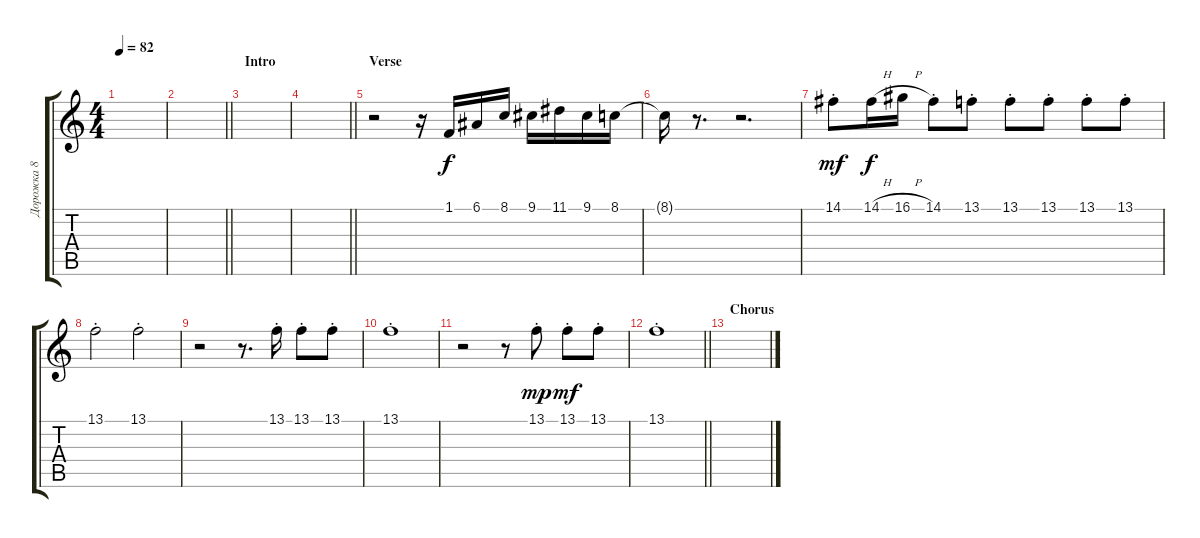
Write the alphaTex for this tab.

\track ("Дорожка 8" "Дорожка 8") {instrument tremolostrings}
\staff {score tabs}
\tuning (E4 B3 G3 D3 A2 D2) {hide}
\ts (4 4)
\tempo 82
\clef g2
\ks c
|
\barLineRight lightlight
|
\section ("" "Intro")
|
\barLineRight lightlight
|
\section ("" "Verse")
r.2 r.16 1.1.16{dy f} 6.1.16 8.1.16 9.1.16 11.1.16 9.1.16 8.1.16 |
8.1{t}.16 r.8{d} r.2{d} |
14.1{st}.8{dy mf} 14.1{h}.16{dy f} 16.1{h}.16 14.1{st}.8 13.1{st}.8 13.1{st}.8 13.1{st}.8 13.1{st}.8 13.1{st}.8 |
13.1{st}.2 13.1{st}.2 |
r.2 r.8{d} 13.1{st}.16 13.1{st}.8 13.1{st}.8 |
13.1{st}.1 |
r.2 r.8 13.1{st}.8{dy mp} 13.1{st}.8{dy mf} 13.1{st}.8 |
\barLineRight lightlight
13.1{st}.1 |
\section ("" "Сhorus")
